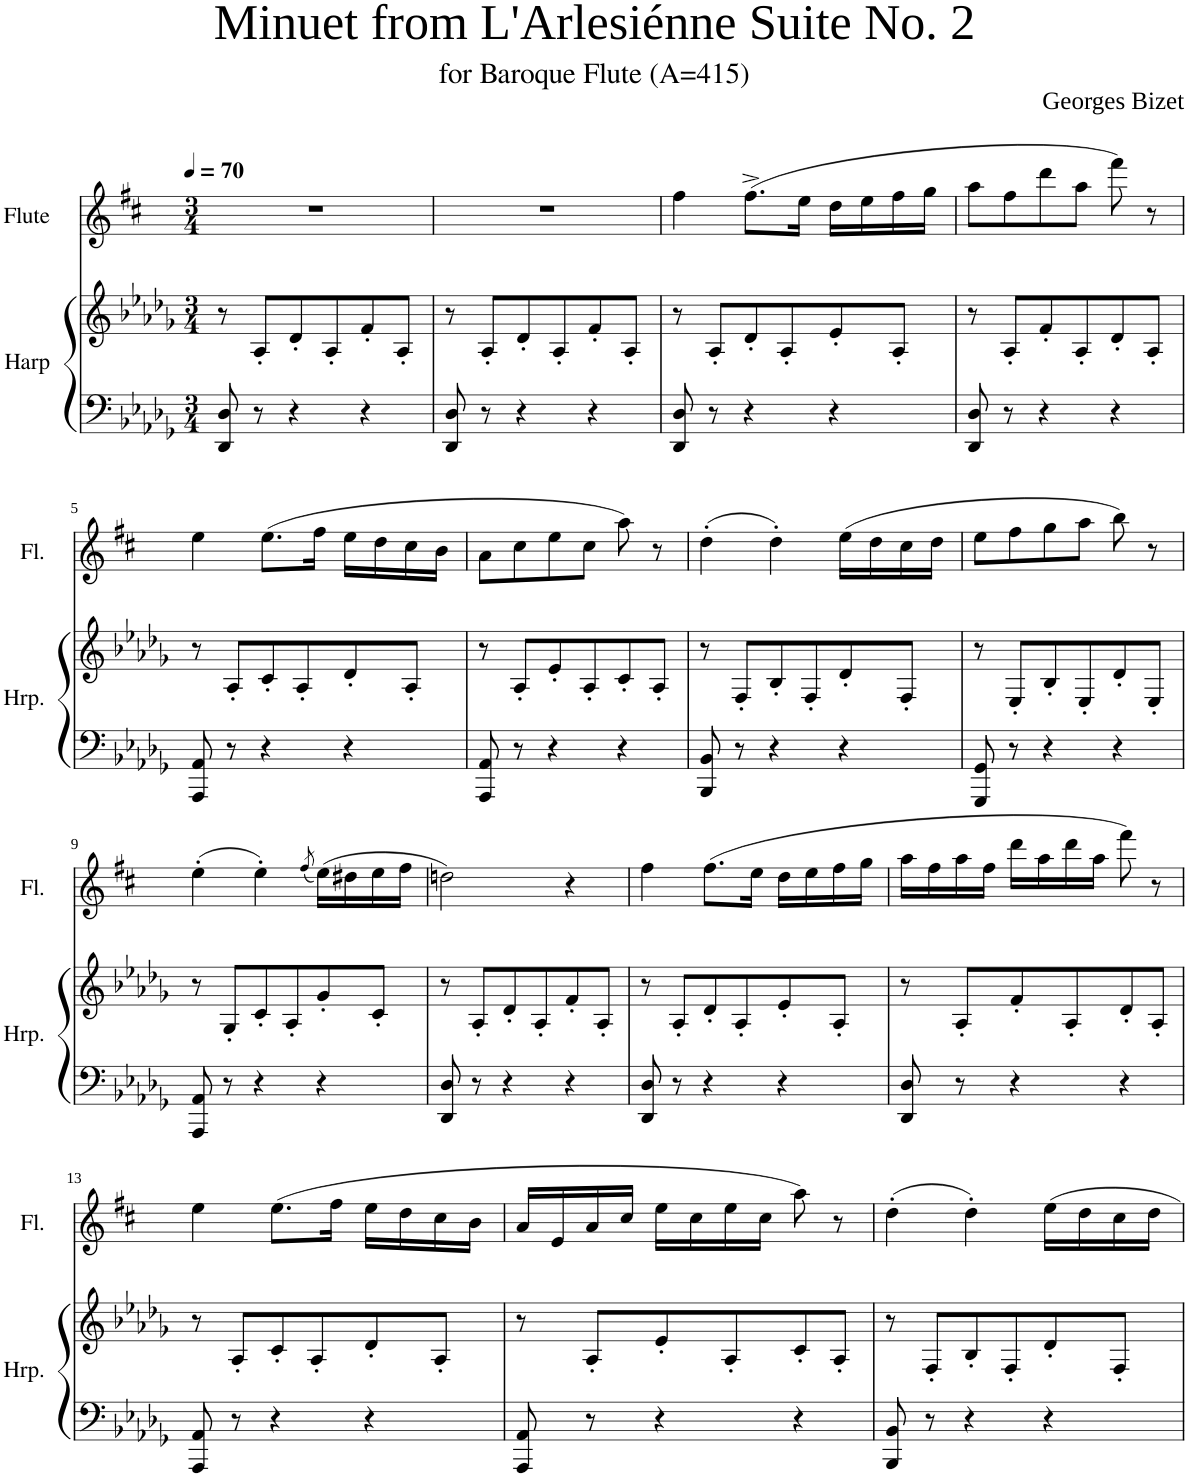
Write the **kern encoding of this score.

**kern	**kern	**kern
*part2	*part2	*part1
*staff3	*staff2	*staff1
*I"Harp	*	*I"Flute
*I'Hrp.	*	*I'Fl.
*clefF4	*clefG2	*clefG2
*	*	*Trd0c1
*k[b-e-a-d-g-]	*k[b-e-a-d-g-]	*k[f#c#]
*M3/4	*M3/4	*M3/4
*MM70	*MM70	*MM70
=1	=1	=1
8DD-/ 8D-/	8r	2.r
8r	8A-'/L	.
4r	8d-'/	.
.	8A-'/	.
4r	8f'/	.
.	8A-'/J	.
=2	=2	=2
8DD-/ 8D-/	8r	2.r
8r	8A-'/L	.
4r	8d-'/	.
.	8A-'/	.
4r	8f'/	.
.	8A-'/J	.
=3	=3	=3
8DD-/ 8D-/	8r	4ff#\
8r	8A-'/L	.
4r	8d-'/	(8.ff#^\L
.	8A-'/	.
.	.	16ee\Jk
4r	8e-'/	16dd\LL
.	.	16ee\
.	8A-'/J	16ff#\
.	.	16gg\JJ
=4	=4	=4
8DD-/ 8D-/	8r	8aa\L
8r	8A-'/L	8ff#\
4r	8f'/	8ddd\
.	8A-'/	8aa\J
4r	8d-'/	8fff#\)
.	8A-'/J	8r
!!LO:LB:g=z
=5	=5	=5
8AAA-/ 8AA-/	8r	4ee\
8r	8A-'/L	.
4r	8c'/	(8.ee\L
.	8A-'/	.
.	.	16ff#\Jk
4r	8d-'/	16ee\LL
.	.	16dd\
.	8A-'/J	16cc#\
.	.	16b\JJ
=6	=6	=6
8AAA-/ 8AA-/	8r	8a\L
8r	8A-'/L	8cc#\
4r	8e-'/	8ee\
.	8A-'/	8cc#\J
4r	8c'/	8aa\)
.	8A-'/J	8r
=7	=7	=7
8BBB-/ 8BB-/	8r	(4dd'\
8r	8F'/L	.
4r	8B-'/	4dd'\)
.	8F'/	.
4r	8d-'/	(16ee\LL
.	.	16dd\
.	8F'/J	16cc#\
.	.	16dd\JJ
=8	=8	=8
8GGG-/ 8GG-/	8r	8ee\L
8r	8E-'/L	8ff#\
4r	8B-'/	8gg\
.	8E-'/	8aa\J
4r	8d-'/	8bb\)
.	8E-'/J	8r
!!LO:LB:g=z
=9	=9	=9
8AAA-/ 8AA-/	8r	(4ee'\
8r	8G-'/L	.
4r	8c'/	4ee'\)
.	8A-'/	.
.	.	(8qff#/
4r	8g-'/	(16ee\LL)
.	.	16dd#X\
.	8c'/J	16ee\
.	.	16ff#\JJ
=10	=10	=10
8DD-/ 8D-/	8r	2ddn\)
8r	8A-'/L	.
4r	8d-'/	.
.	8A-'/	.
4r	8f'/	4r
.	8A-'/J	.
=11	=11	=11
8DD-/ 8D-/	8r	4ff#\
8r	8A-'/L	.
4r	8d-'/	(8.ff#\L
.	8A-'/	.
.	.	16ee\Jk
4r	8e-'/	16dd\LL
.	.	16ee\
.	8A-'/J	16ff#\
.	.	16gg\JJ
=12	=12	=12
8DD-/ 8D-/	8r	16aa\LL
.	.	16ff#\
8r	8A-'/L	16aa\
.	.	16ff#\JJ
4r	8f'/	16ddd\LL
.	.	16aa\
.	8A-'/	16ddd\
.	.	16aa\JJ
4r	8d-'/	8fff#\)
.	8A-'/J	8r
!!LO:LB:g=z
=13	=13	=13
8AAA-/ 8AA-/	8r	4ee\
8r	8A-'/L	.
4r	8c'/	(8.ee\L
.	8A-'/	.
.	.	16ff#\Jk
4r	8d-'/	16ee\LL
.	.	16dd\
.	8A-'/J	16cc#\
.	.	16b\JJ
=14	=14	=14
8AAA-/ 8AA-/	8r	16a/LL
.	.	16e/
8r	8A-'/L	16a/
.	.	16cc#/JJ
4r	8e-'/	16ee\LL
.	.	16cc#\
.	8A-'/	16ee\
.	.	16cc#\JJ
4r	8c'/	8aa\)
.	8A-'/J	8r
=15	=15	=15
8BBB-/ 8BB-/	8r	(4dd'\
8r	8F'/L	.
4r	8B-'/	4dd'\)
.	8F'/	.
4r	8d-'/	16ee\LL
.	.	16dd\
.	8F'/J	16cc#\
.	.	16dd\JJ
=	=	=
*-	*-	*-
